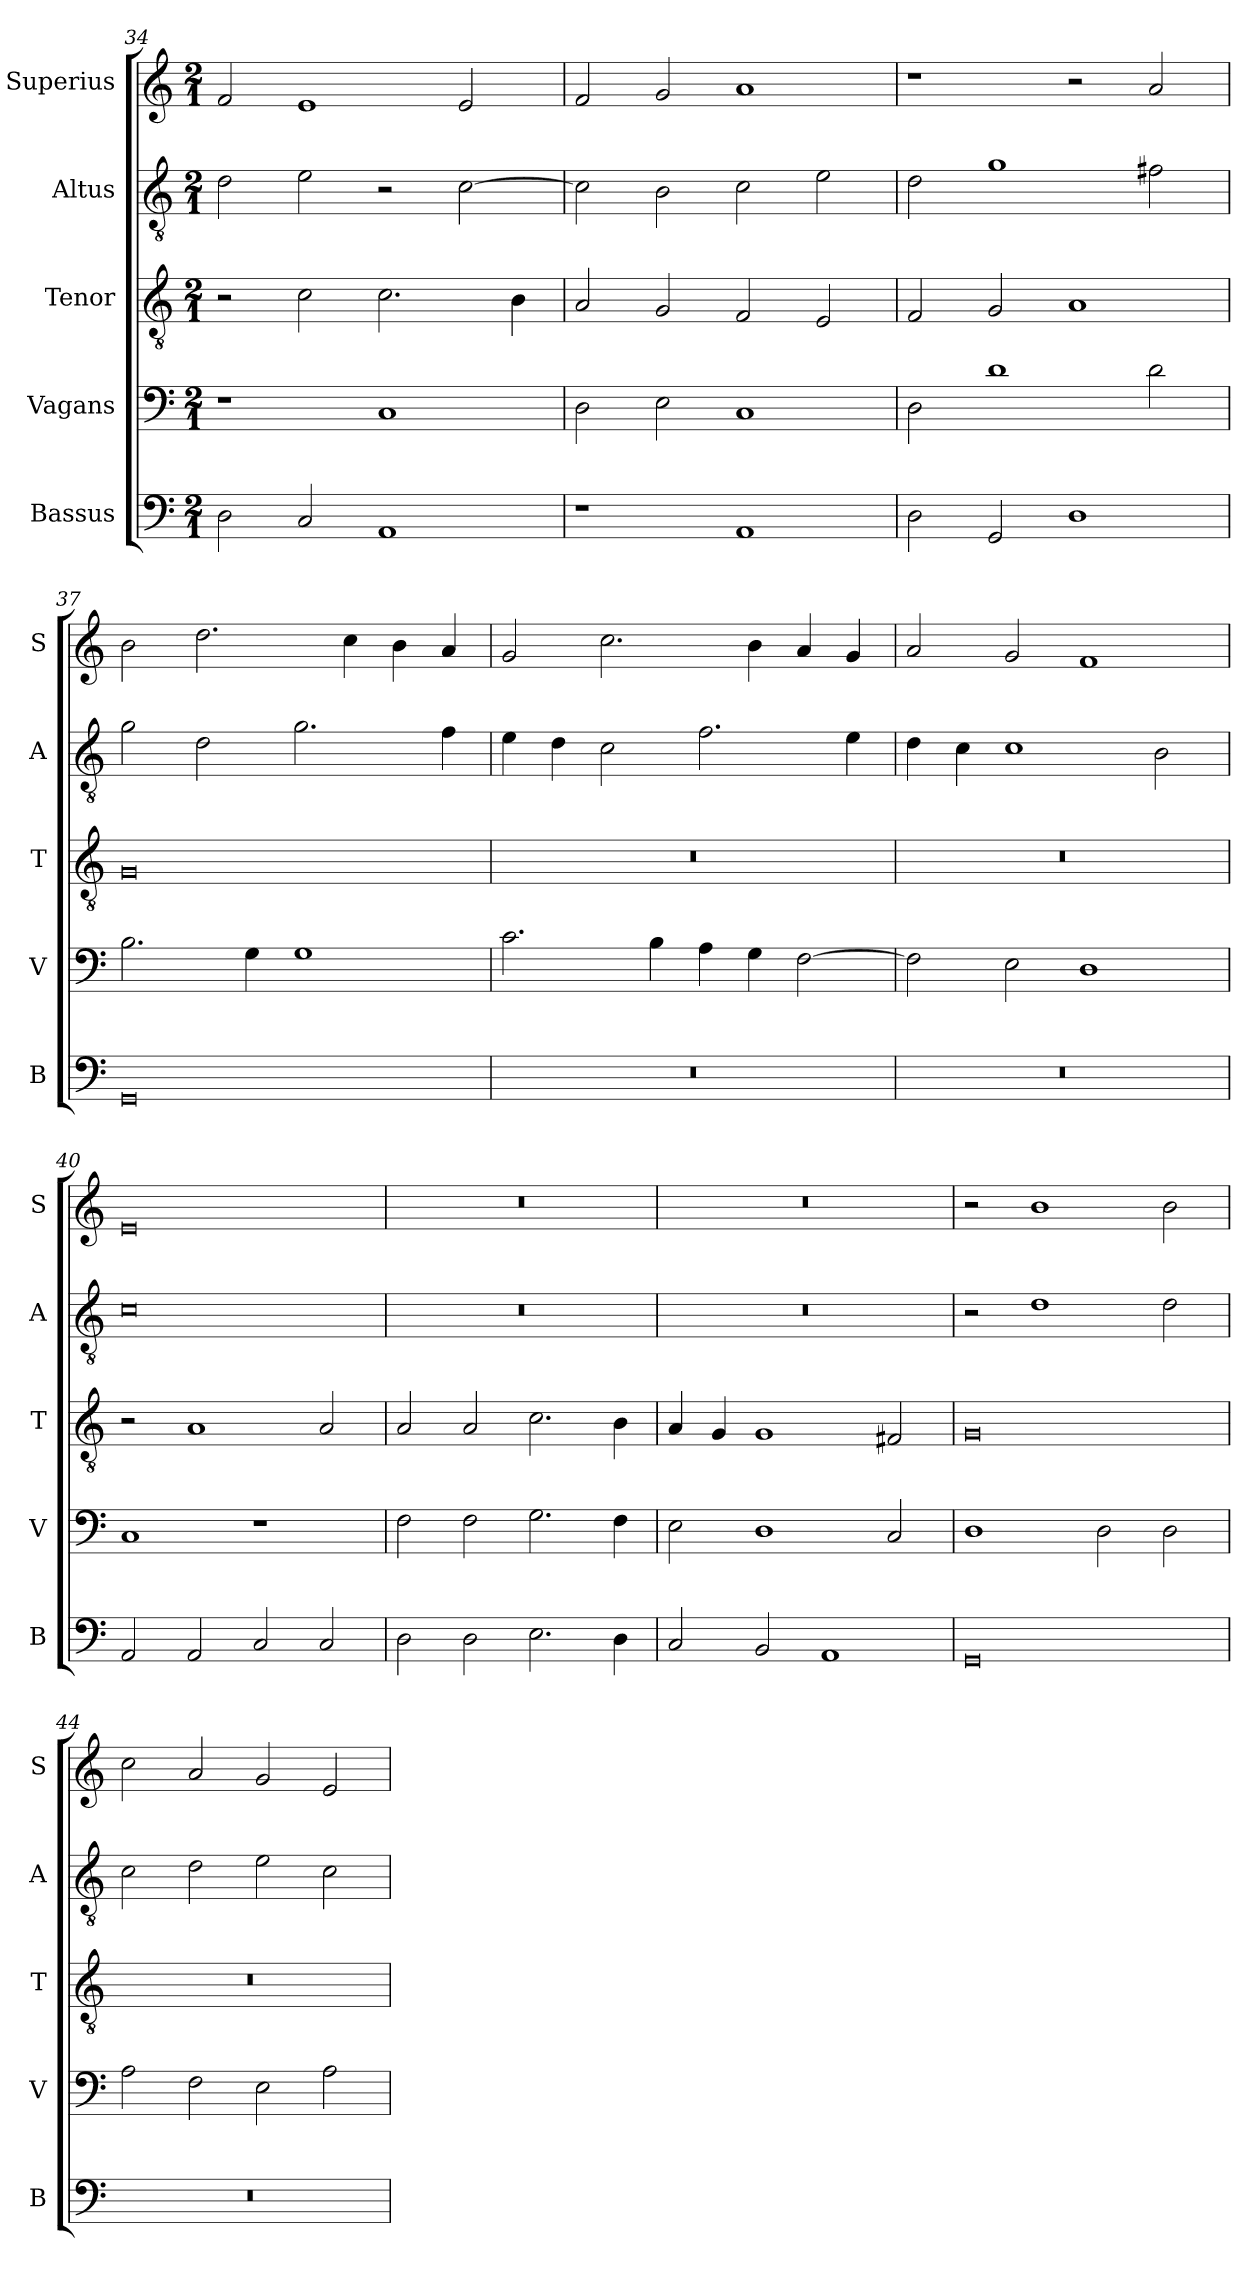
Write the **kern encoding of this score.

**kern	**kern	**kern	**kern	**kern
*part5	*part4	*part3	*part2	*part1
*staff5	*staff4	*staff3	*staff2	*staff1
*I"Bassus	*I"Vagans	*I"Tenor	*I"Altus	*I"Superius
*I'B	*I'V	*I'T	*I'A	*I'S
*clefF4	*clefF4	*clefGv2	*clefGv2	*clefG2
*k[]	*k[]	*k[]	*k[]	*k[]
*M2/1	*M2/1	*M2/1	*M2/1	*M2/1
=34	=34	=34	=34	=34
2D\	1r	2r	2d\	2f/
2C/	.	2c\	2e\	1e
1AA	1C	2.c\	2r	.
.	.	.	[2c\	2e/
.	.	4B\	.	.
=35	=35	=35	=35	=35
1r	2D\	2A/	2c\]	2f/
.	2E\	2G/	2B\	2g/
1AA	1C	2F/	2c\	1a
.	.	2E/	2e\	.
=36	=36	=36	=36	=36
2D\	2D\	2F/	2d\	1r
2GG/	1d	2G/	1g	.
1D	.	1A	.	2r
.	2d\	.	2f#X\	2a/
=37	=37	=37	=37	=37
0GG	2.B\	0G	2g\	2b\
.	.	.	2d\	2.dd\
.	4G\	.	.	.
.	1G	.	2.g\	.
.	.	.	.	4cc\
.	.	.	.	4b\
.	.	.	4f\	4a/
=38	=38	=38	=38	=38
0r	2.c\	0r	4e\	2g/
.	.	.	4d\	.
.	.	.	2c\	2.cc\
.	4B\	.	.	.
.	4A\	.	2.f\	.
.	4G\	.	.	4b\
.	[2F\	.	.	4a/
.	.	.	4e\	4g/
=39	=39	=39	=39	=39
0r	2F\]	0r	4d\	2a/
.	.	.	4c\	.
.	2E\	.	1c	2g/
.	1D	.	.	1f
.	.	.	2B\	.
=40	=40	=40	=40	=40
2AA/	1C	2r	0c	0e
2AA/	.	1A	.	.
2C/	1r	.	.	.
2C/	.	2A/	.	.
=41	=41	=41	=41	=41
2D\	2F\	2A/	0r	0r
2D\	2F\	2A/	.	.
2.E\	2.G\	2.c\	.	.
4D\	4F\	4B\	.	.
=42	=42	=42	=42	=42
2C/	2E\	4A/	0r	0r
.	.	4G/	.	.
2BB/	1D	1G	.	.
1AA	.	.	.	.
.	2C/	2F#X/	.	.
=43	=43	=43	=43	=43
0GG	1D	0G	2r	2r
.	.	.	1d	1b
.	2D\	.	.	.
.	2D\	.	2d\	2b\
=44	=44	=44	=44	=44
0r	2A\	0r	2c\	2cc\
.	2F\	.	2d\	2a/
.	2E\	.	2e\	2g/
.	2A\	.	2c\	2e/
=	=	=	=	=
*-	*-	*-	*-	*-
